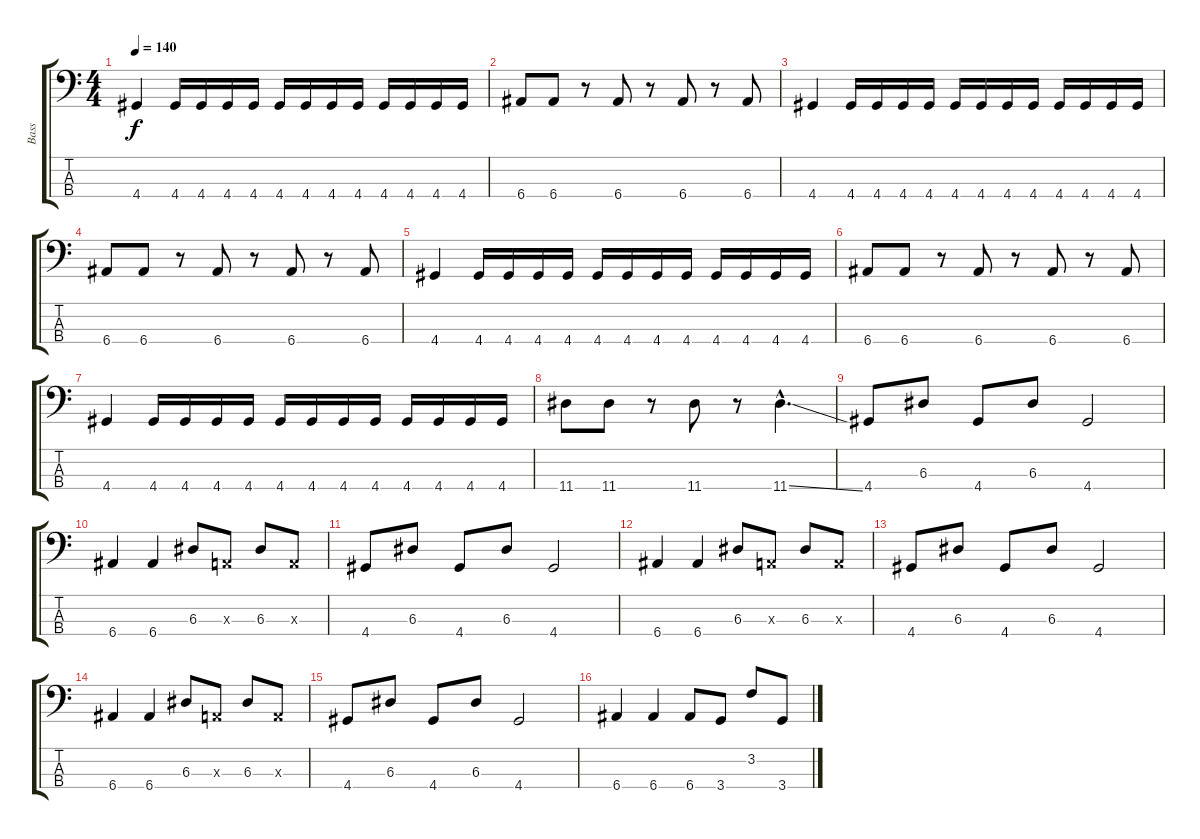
\track ("Bass" "Bass") {instrument electricbasspick}
\staff {score tabs}
\tuning (G2 D2 A1 E1) {hide}
\ts (4 4)
\tempo 140
\clef f4
\ks c
4.4.4{dy f} 4.4.16 4.4.16 4.4.16 4.4.16 4.4.16 4.4.16 4.4.16 4.4.16 4.4.16 4.4.16 4.4.16 4.4.16 |
6.4.8 6.4.8 r.8 6.4.8 r.8 6.4.8 r.8 6.4.8 |
4.4.4 4.4.16 4.4.16 4.4.16 4.4.16 4.4.16 4.4.16 4.4.16 4.4.16 4.4.16 4.4.16 4.4.16 4.4.16 |
6.4.8 6.4.8 r.8 6.4.8 r.8 6.4.8 r.8 6.4.8 |
4.4.4 4.4.16 4.4.16 4.4.16 4.4.16 4.4.16 4.4.16 4.4.16 4.4.16 4.4.16 4.4.16 4.4.16 4.4.16 |
6.4.8 6.4.8 r.8 6.4.8 r.8 6.4.8 r.8 6.4.8 |
4.4.4 4.4.16 4.4.16 4.4.16 4.4.16 4.4.16 4.4.16 4.4.16 4.4.16 4.4.16 4.4.16 4.4.16 4.4.16 |
11.4.8 11.4.8 r.8 11.4.8 r.8 11.4{ss hac}.4{d} |
4.4.8 6.3.8 4.4.8 6.3.8 4.4.2 |
6.4.4 6.4.4 6.3.8 0.3{x}.8 6.3.8 0.3{x}.8 |
4.4.8 6.3.8 4.4.8 6.3.8 4.4.2 |
6.4.4 6.4.4 6.3.8 0.3{x}.8 6.3.8 0.3{x}.8 |
4.4.8 6.3.8 4.4.8 6.3.8 4.4.2 |
6.4.4 6.4.4 6.3.8 0.3{x}.8 6.3.8 0.3{x}.8 |
4.4.8 6.3.8 4.4.8 6.3.8 4.4.2 |
6.4.4 6.4.4 6.4.8 3.4.8 3.2.8 3.4.8
